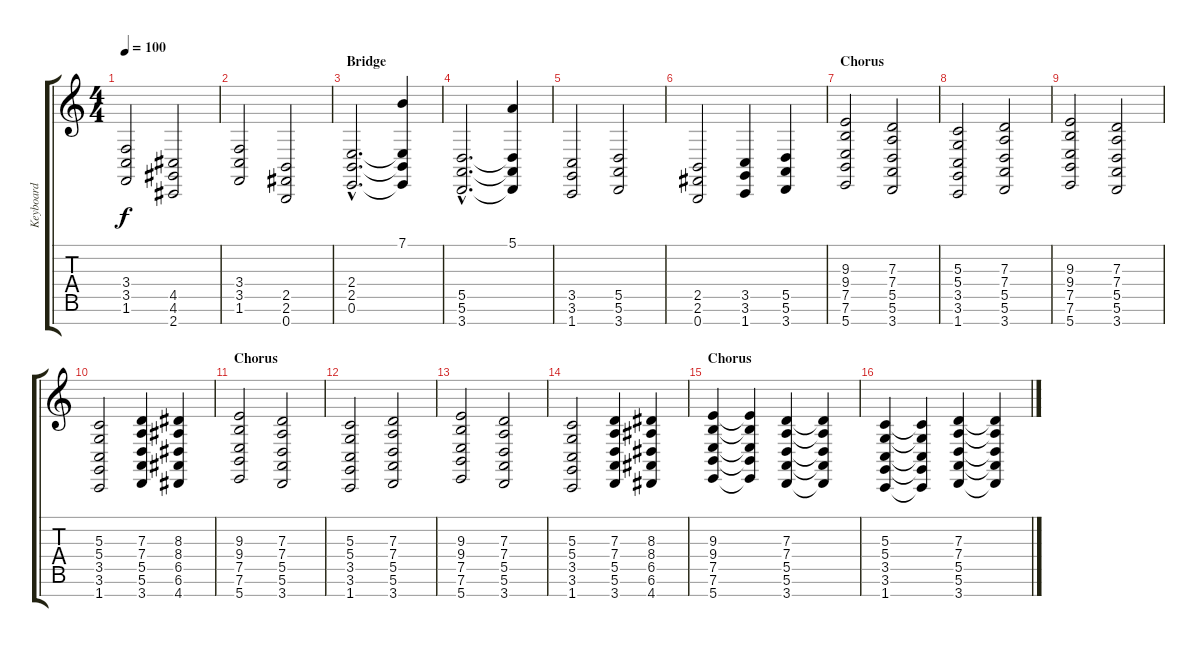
\track ("Keyboard" "Keyboard") {instrument stringensemble1}
\staff {score tabs}
\tuning (E4 B3 G3 D3 A2 E2 B1) {hide}
\ts (4 4)
\tempo 100
\clef g2
\ks c
(3.4 3.5 1.6).2{dy f} (4.5 4.6 2.7).2 |
(3.4 3.5 1.6).2 (2.5 2.6 0.7).2 |
\section ("" "Bridge")
(2.4{hac} 2.5{hac} 0.6{hac}).2{d} (7.1 2.4{t} 2.5{t} 0.6{t}).4 |
(5.5{hac} 5.6{hac} 3.7{hac}).2{d} (5.1 5.5{t} 5.6{t} 3.7{t}).4 |
(3.5 3.6 1.7).2 (5.5 5.6 3.7).2 |
(2.5 2.6 0.7).2 (3.5 3.6 1.7).4 (5.5 5.6 3.7).4 |
\section ("" "Chorus")
(9.3 9.4 7.5 7.6 5.7).2 (7.3 7.4 5.5 5.6 3.7).2 |
(5.3 5.4 3.5 3.6 1.7).2 (7.3 7.4 5.5 5.6 3.7).2 |
(9.3 9.4 7.5 7.6 5.7).2 (7.3 7.4 5.5 5.6 3.7).2 |
(5.3 5.4 3.5 3.6 1.7).2 (7.3 7.4 5.5 5.6 3.7).4 (8.3 8.4 6.5 6.6 4.7).4 |
\section ("" "Chorus")
(9.3 9.4 7.5 7.6 5.7).2 (7.3 7.4 5.5 5.6 3.7).2 |
(5.3 5.4 3.5 3.6 1.7).2 (7.3 7.4 5.5 5.6 3.7).2 |
(9.3 9.4 7.5 7.6 5.7).2 (7.3 7.4 5.5 5.6 3.7).2 |
(5.3 5.4 3.5 3.6 1.7).2 (7.3 7.4 5.5 5.6 3.7).4 (8.3 8.4 6.5 6.6 4.7).4 |
\section ("" "Chorus")
(9.3 9.4 7.5 7.6 5.7).4 (9.3{t} 9.4{t} 7.5{t} 7.6{t} 5.7{t}).4{volume 14} (7.3 7.4 5.5 5.6 3.7).4 (7.3{t} 7.4{t} 5.5{t} 5.6{t} 3.7{t}).4{volume 12} |
(5.3 5.4 3.5 3.6 1.7).4 (5.3{t} 5.4{t} 3.5{t} 3.6{t} 1.7{t}).4{volume 10} (7.3 7.4 5.5 5.6 3.7).4 (7.3{t} 7.4{t} 5.5{t} 5.6{t} 3.7{t}).4{volume 8}
